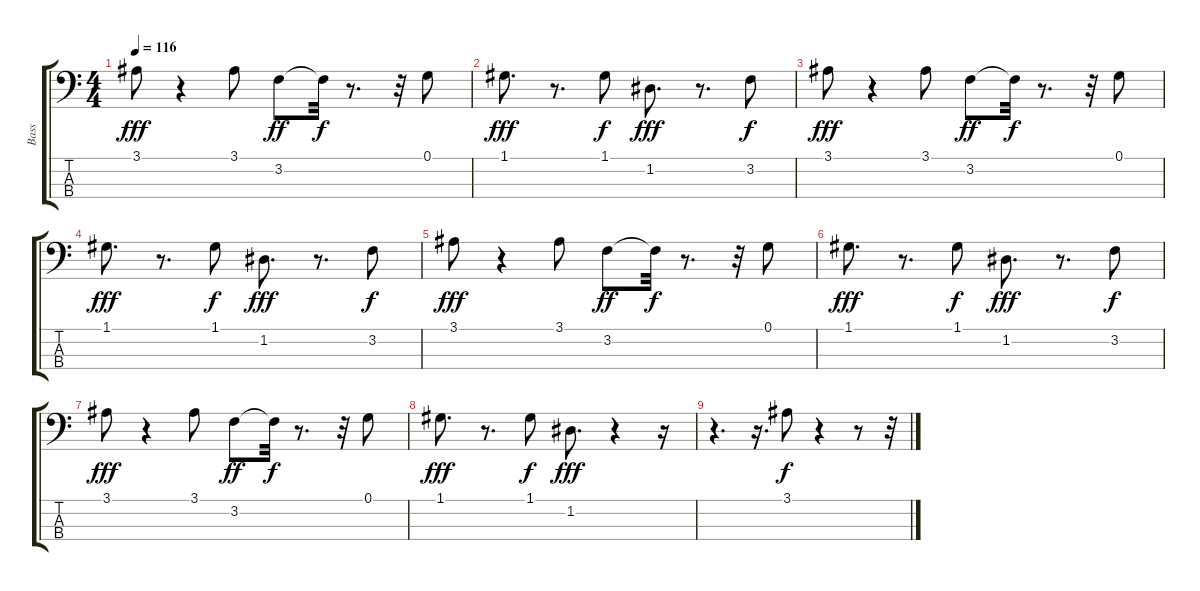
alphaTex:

\track ("Bass" "Bass") {instrument electricbassfinger}
\staff {score tabs}
\tuning (G2 D2 A1 E1) {hide}
\ts (4 4)
\tempo 116
\clef f4
\ks c
3.1.8{dy fff} r.4 3.1.8 3.2.8{dy ff} 3.2{t}.32{dy f} r.8{d} r.32 0.1.8 |
1.1.8{d dy fff} r.8{d} 1.1.8{dy f} 1.2.8{d dy fff} r.8{d} 3.2.8{dy f} |
3.1.8{dy fff} r.4 3.1.8 3.2.8{dy ff} 3.2{t}.32{dy f} r.8{d} r.32 0.1.8 |
1.1.8{d dy fff} r.8{d} 1.1.8{dy f} 1.2.8{d dy fff} r.8{d} 3.2.8{dy f} |
3.1.8{dy fff} r.4 3.1.8 3.2.8{dy ff} 3.2{t}.32{dy f} r.8{d} r.32 0.1.8 |
1.1.8{d dy fff} r.8{d} 1.1.8{dy f} 1.2.8{d dy fff} r.8{d} 3.2.8{dy f} |
3.1.8{dy fff} r.4 3.1.8 3.2.8{dy ff} 3.2{t}.32{dy f} r.8{d} r.32 0.1.8 |
1.1.8{d dy fff} r.8{d} 1.1.8{dy f} 1.2.8{d dy fff} r.4 r.16 |
r.4{d} r.16{d} 3.1.8{dy f} r.4 r.8 r.32
